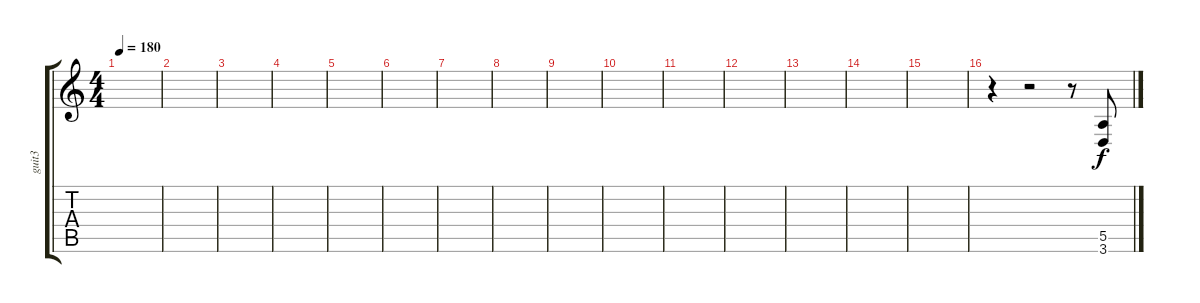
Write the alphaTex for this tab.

\track ("guit3" "guit3") {instrument distortionguitar}
\staff {score tabs}
\tuning (B3 Gb3 D3 A2 E2 B1) {hide}
\ts (4 4)
\tempo 180
\clef g2
\ks c
|
|
|
|
|
|
|
|
|
|
|
|
|
|
|
r.4 r.2 r.8 (5.5 3.6).8
